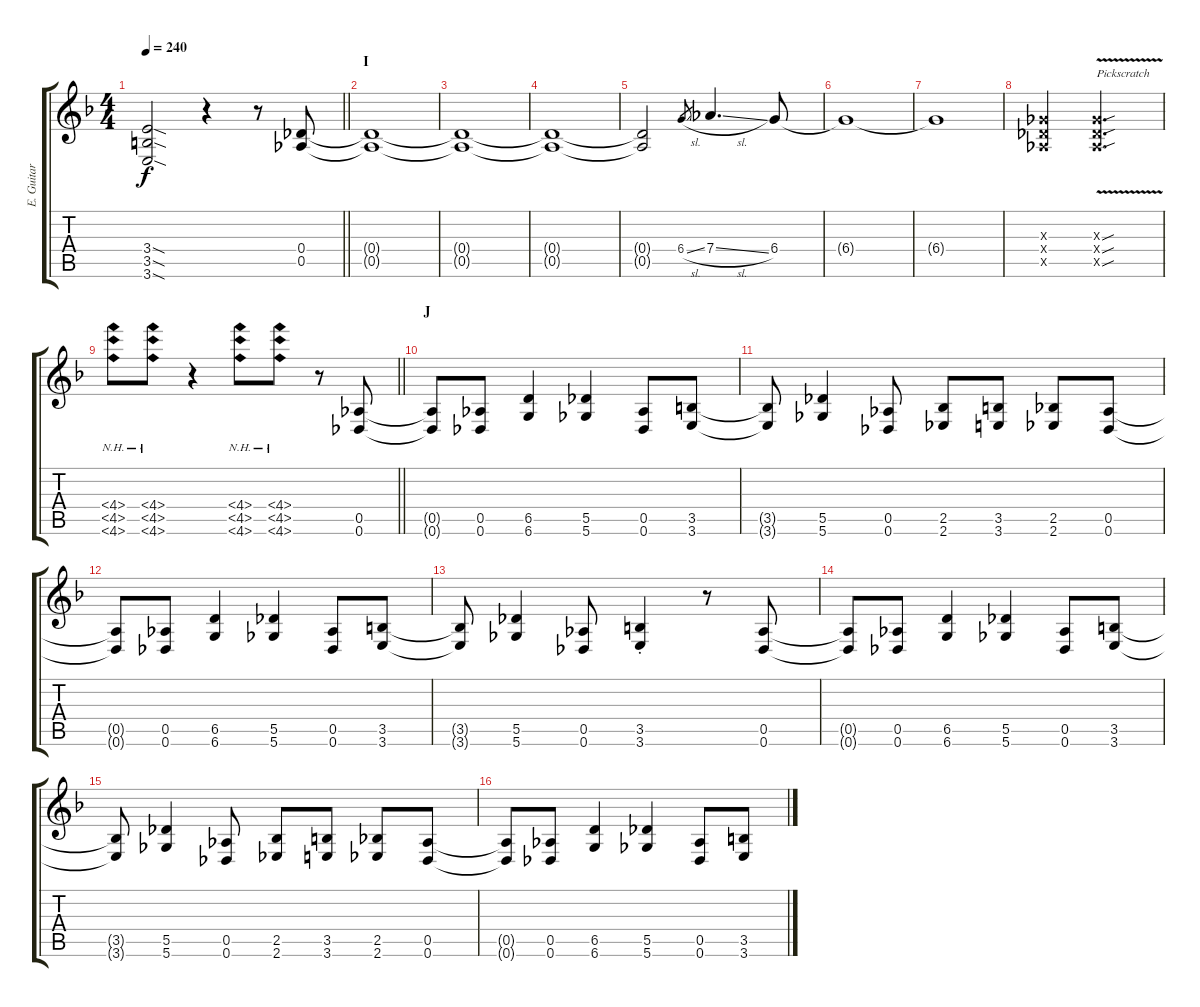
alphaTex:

\track ("E. Guitar I" "E. Guitar ") {instrument distortionguitar}
\staff {score tabs}
\tuning (Eb4 Bb3 Gb3 Db3 Ab2 Db2) {hide}
\ts (4 4)
\tempo 240
\clef g2
\barLineRight lightlight
\ks f
(3.4{sod} 3.5{sod} 3.6{sod}).2{dy f} r.4 r.8 (0.4 0.5).8 |
\section ("" "I")
(0.4{t} 0.5{t}).1 |
(0.4{t} 0.5{t}).1 |
(0.4{t} 0.5{t}).1 |
(0.4{t} 0.5{t}).2 6.4{sl}.8{gr} 7.4{sl}.4{d} 6.4.8 |
6.4{t}.1 |
6.4{t}.1 |
(0.3{x} 0.4{x} 0.5{x}).4 (0.3{v sou x} 0.4{v sou x} 0.5{v sou x}).2{d txt "Pickscratch"} |
\barLineRight lightlight
(4.4{nh} 4.5{nh} 4.6{nh}).8 (4.4{nh} 4.5{nh} 4.6{nh}).8 r.4 (4.4{nh} 4.5{nh} 4.6{nh}).8 (4.4{nh} 4.5{nh} 4.6{nh}).8 r.8 (0.5 0.6).8 |
\section ("" "J")
(0.5{t} 0.6{t}).8 (0.5 0.6).8 (6.5 6.6).4 (5.5 5.6).4 (0.5 0.6).8 (3.5 3.6).8 |
(3.5{t} 3.6{t}).8 (5.5 5.6).4 (0.5 0.6).8 (2.5 2.6).8 (3.5 3.6).8 (2.5 2.6).8 (0.5 0.6).8 |
(0.5{t} 0.6{t}).8 (0.5 0.6).8 (6.5 6.6).4 (5.5 5.6).4 (0.5 0.6).8 (3.5 3.6).8 |
(3.5{t} 3.6{t}).8 (5.5 5.6).4 (0.5 0.6).8 (3.5{st} 3.6{st}).4 r.8 (0.5 0.6).8 |
(0.5{t} 0.6{t}).8 (0.5 0.6).8 (6.5 6.6).4 (5.5 5.6).4 (0.5 0.6).8 (3.5 3.6).8 |
(3.5{t} 3.6{t}).8 (5.5 5.6).4 (0.5 0.6).8 (2.5 2.6).8 (3.5 3.6).8 (2.5 2.6).8 (0.5 0.6).8 |
(0.5{t} 0.6{t}).8 (0.5 0.6).8 (6.5 6.6).4 (5.5 5.6).4 (0.5 0.6).8 (3.5 3.6).8
